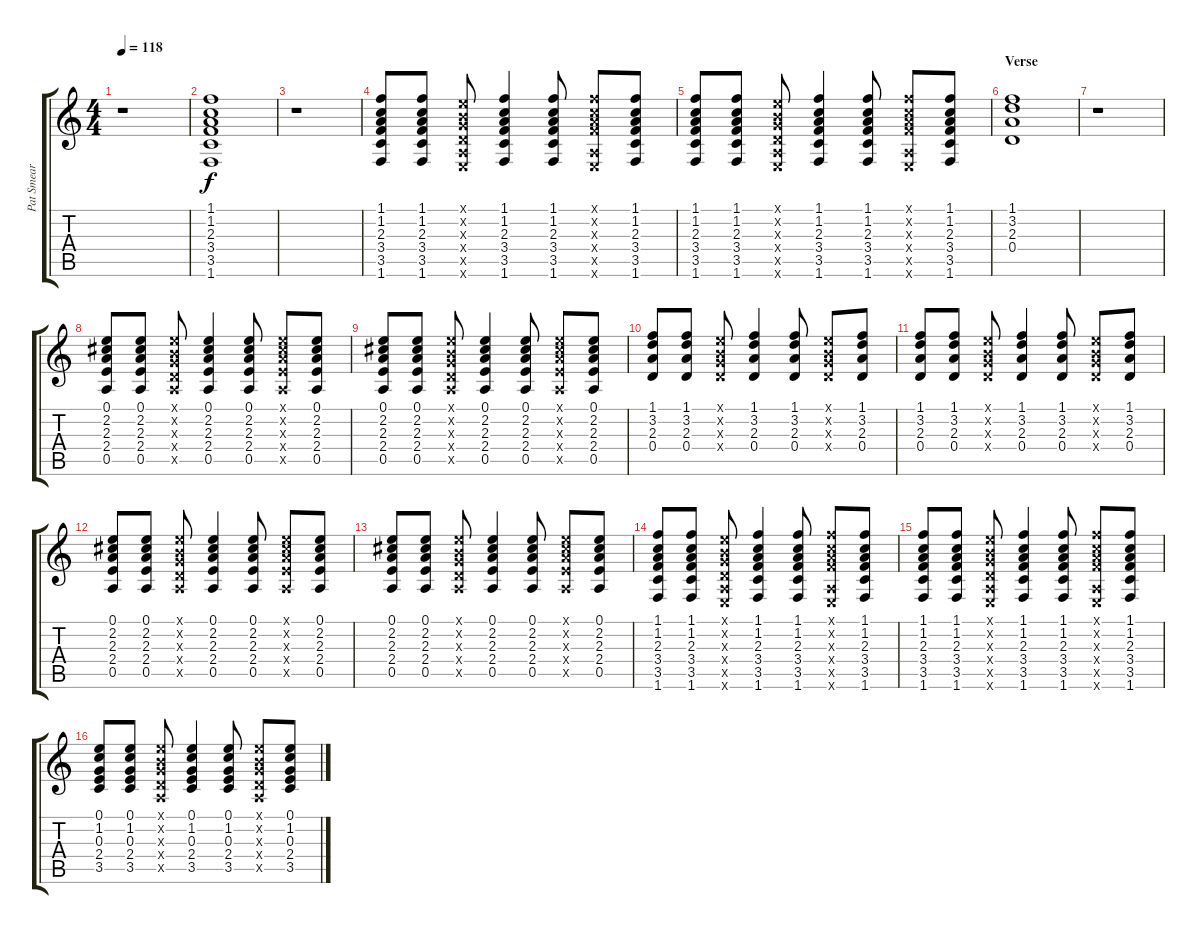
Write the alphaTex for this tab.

\track ("Pat Smear - Acoustic Guitar (steel)" "Pat Smear ") {instrument acousticguitarsteel}
\staff {score tabs}
\tuning (E4 B3 G3 D3 A2 E2) {hide}
\ts (4 4)
\tempo 118
\clef g2
\ks c
r.1{dy f} |
(1.1 1.2 2.3 3.4 3.5 1.6).1 |
r.1 |
(1.1 1.2 2.3 3.4 3.5 1.6).8 (1.1 1.2 2.3 3.4 3.5 1.6).8 (0.1{x} 0.2{x} 0.3{x} 0.4{x} 0.5{x} 0.6{x}).8 (1.1 1.2 2.3 3.4 3.5 1.6).4 (1.1 1.2 2.3 3.4 3.5 1.6).8 (1.1{x} 1.2{x} 2.3{x} 3.4{x} 0.5{x} 0.6{x}).8 (1.1 1.2 2.3 3.4 3.5 1.6).8 |
(1.1 1.2 2.3 3.4 3.5 1.6).8 (1.1 1.2 2.3 3.4 3.5 1.6).8 (0.1{x} 0.2{x} 0.3{x} 0.4{x} 0.5{x} 0.6{x}).8 (1.1 1.2 2.3 3.4 3.5 1.6).4 (1.1 1.2 2.3 3.4 3.5 1.6).8 (1.1{x} 1.2{x} 2.3{x} 3.4{x} 0.5{x} 0.6{x}).8 (1.1 1.2 2.3 3.4 3.5 1.6).8 |
\section ("" "Verse")
(1.1 3.2 2.3 0.4).1 |
r.1 |
(0.1 2.2 2.3 2.4 0.5).8{volume 8} (0.1 2.2 2.3 2.4 0.5).8 (0.1{x} 0.2{x} 0.3{x} 0.4{x} 0.5{x}).8 (0.1 2.2 2.3 2.4 0.5).4 (0.1 2.2 2.3 2.4 0.5).8 (0.1{x} 2.2{x} 2.3{x} 2.4{x} 0.5{x}).8 (0.1 2.2 2.3 2.4 0.5).8 |
(0.1 2.2 2.3 2.4 0.5).8 (0.1 2.2 2.3 2.4 0.5).8 (0.1{x} 0.2{x} 0.3{x} 0.4{x} 0.5{x}).8 (0.1 2.2 2.3 2.4 0.5).4 (0.1 2.2 2.3 2.4 0.5).8 (0.1{x} 2.2{x} 2.3{x} 2.4{x} 0.5{x}).8 (0.1 2.2 2.3 2.4 0.5).8 |
(1.1 3.2 2.3 0.4).8 (1.1 3.2 2.3 0.4).8 (0.1{x} 0.2{x} 0.3{x} 0.4{x}).8 (1.1 3.2 2.3 0.4).4 (1.1 3.2 2.3 0.4).8 (0.1{x} 0.2{x} 0.3{x} 0.4{x}).8 (1.1 3.2 2.3 0.4).8 |
(1.1 3.2 2.3 0.4).8 (1.1 3.2 2.3 0.4).8 (0.1{x} 0.2{x} 0.3{x} 0.4{x}).8 (1.1 3.2 2.3 0.4).4 (1.1 3.2 2.3 0.4).8 (0.1{x} 0.2{x} 0.3{x} 0.4{x}).8 (1.1 3.2 2.3 0.4).8 |
(0.1 2.2 2.3 2.4 0.5).8 (0.1 2.2 2.3 2.4 0.5).8 (0.1{x} 0.2{x} 0.3{x} 0.4{x} 0.5{x}).8 (0.1 2.2 2.3 2.4 0.5).4 (0.1 2.2 2.3 2.4 0.5).8 (0.1{x} 2.2{x} 2.3{x} 2.4{x} 0.5{x}).8 (0.1 2.2 2.3 2.4 0.5).8 |
(0.1 2.2 2.3 2.4 0.5).8 (0.1 2.2 2.3 2.4 0.5).8 (0.1{x} 0.2{x} 0.3{x} 0.4{x} 0.5{x}).8 (0.1 2.2 2.3 2.4 0.5).4 (0.1 2.2 2.3 2.4 0.5).8 (0.1{x} 2.2{x} 2.3{x} 2.4{x} 0.5{x}).8 (0.1 2.2 2.3 2.4 0.5).8 |
(1.1 1.2 2.3 3.4 3.5 1.6).8 (1.1 1.2 2.3 3.4 3.5 1.6).8 (0.1{x} 0.2{x} 0.3{x} 0.4{x} 0.5{x} 0.6{x}).8 (1.1 1.2 2.3 3.4 3.5 1.6).4 (1.1 1.2 2.3 3.4 3.5 1.6).8 (1.1{x} 1.2{x} 2.3{x} 3.4{x} 0.5{x} 0.6{x}).8 (1.1 1.2 2.3 3.4 3.5 1.6).8 |
(1.1 1.2 2.3 3.4 3.5 1.6).8 (1.1 1.2 2.3 3.4 3.5 1.6).8 (0.1{x} 0.2{x} 0.3{x} 0.4{x} 0.5{x} 0.6{x}).8 (1.1 1.2 2.3 3.4 3.5 1.6).4 (1.1 1.2 2.3 3.4 3.5 1.6).8 (1.1{x} 1.2{x} 2.3{x} 3.4{x} 0.5{x} 0.6{x}).8 (1.1 1.2 2.3 3.4 3.5 1.6).8 |
(0.1 1.2 0.3 2.4 3.5).8 (0.1 1.2 0.3 2.4 3.5).8 (0.1{x} 0.2{x} 0.3{x} 0.4{x} 0.5{x}).8 (0.1 1.2 0.3 2.4 3.5).4 (0.1 1.2 0.3 2.4 3.5).8 (0.1{x} 0.2{x} 0.3{x} 0.4{x} 0.5{x}).8 (0.1 1.2 0.3 2.4 3.5).8
